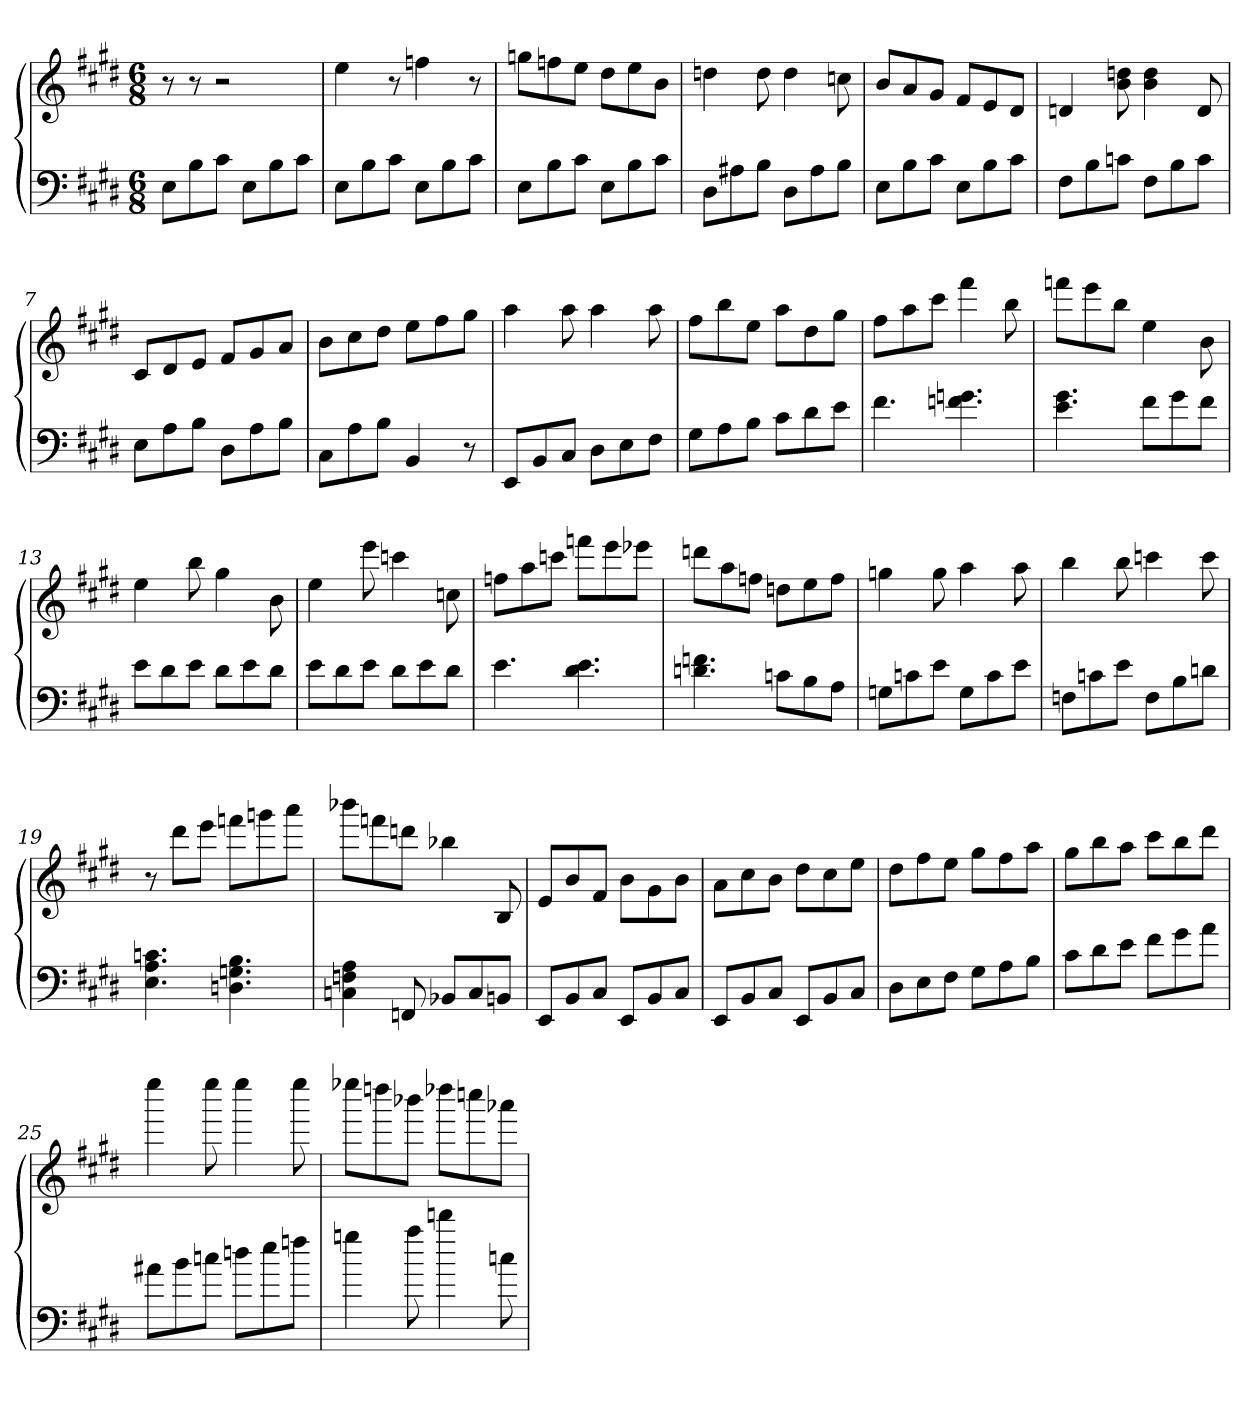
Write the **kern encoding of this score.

**kern	**kern
*part1	*part1
*staff2	*staff1
*clefF4	*clefG2
*k[f#c#g#d#]	*k[f#c#g#d#]
*E:	*E:
*M6/8	*M6/8
=1	=1
8E\L	8r
8B\	8r
8c#\J	2r
8E\L	.
8B\	.
8c#\J	.
=2	=2
8E\L	4ee\
8B\	.
8c#\J	8r
8E\L	4ffn\
8B\	.
8c#\J	8r
=3	=3
8E\L	8ggn\L
8B\	8ffn\
8c#\J	8ee\J
8E\L	8dd#\L
8B\	8ee\
8c#\J	8b\J
=4	=4
8D#\L	4ddn\
8A#X\	.
8B\J	8dd\
8D#\L	4dd\
8A#\	.
8B\J	8ccn\
=5	=5
8E\L	8b/L
8B\	8a/
8c#\J	8g#/J
8E\L	8f#/L
8B\	8e/
8c#\J	8d#/J
=6	=6
8F#\L	4dn/
8B\	.
8cn\J	8b\ 8ddn\
8F#\L	4b\ 4dd\
8B\	.
8c\J	8d/
=7	=7
8E\L	8c#/L
8A\	8d#/
8B\J	8e/J
8D#\L	8f#/L
8A\	8g#/
8B\J	8a/J
=8	=8
8C#\L	8b\L
8A\	8cc#\
8B\J	8dd#\J
4BB/	8ee\L
.	8ff#\
8r	8gg#\J
=9	=9
8EE/L	4aa\
8BB/	.
8C#/J	8aa\
8D#\L	4aa\
8E\	.
8F#\J	8aa\
=10	=10
8G#\L	8ff#\L
8A\	8bb\
8B\J	8ee\J
8c#\L	8aa\L
8d#\	8dd#\
8e\J	8gg#\J
=11	=11
4.f#\	8ff#\L
.	8aa\
.	8ccc#\J
4.fn\ 4.gn\	4fff#\
.	8bb\
=12	=12
4.e\ 4.g#\	8fffn\L
.	8eee\
.	8bb\J
8f#\L	4ee\
8g#\	.
8f#\J	8b\
=13	=13
8e\L	4ee\
8d#\	.
8e\J	8bb\
8d#\L	4gg#\
8e\	.
8d#\J	8b\
=14	=14
8e\L	4ee\
8d#\	.
8e\J	8eee\
8d#\L	4cccn\
8e\	.
8d#\J	8ccn\
=15	=15
4.e\	8ffn\L
.	8aa\
.	8cccn\J
4.d#\ 4.e\	8fffn\L
.	8eee\
.	8eee-X\J
=16	=16
4.dn\ 4.fn\	8dddn\L
.	8aa\
.	8ffn\J
8cn\L	8ddn\L
8B\	8ee\
8A\J	8ff\J
=17	=17
8Gn\L	4ggn\
8cn\	.
8e\J	8gg\
8G\L	4aa\
8c\	.
8e\J	8aa\
=18	=18
8Fn\L	4bb\
8cn\	.
8e\J	8bb\
8F\L	4cccn\
8B\	.
8dn\J	8ccc\
=19	=19
4.E\ 4.A\ 4.cn\	8r
.	8ddd#\L
.	8eee\J
4.Dn\ 4.Gn\ 4.B\	8fffn\L
.	8gggn\
.	8aaa\J
=20	=20
4Cn\ 4Fn\ 4A\	8bbb-X\L
.	8fffn\
8FFn/	8dddn\J
8BB-X/L	4bb-X\
8C/	.
8BBn/J	8B/
=21	=21
8EE/L	8e/L
8BB/	8b/
8C#/J	8f#/J
8EE/L	8b\L
8BB/	8g#\
8C#/J	8b\J
=22	=22
8EE/L	8a\L
8BB/	8cc#\
8C#/J	8b\J
8EE/L	8dd#\L
8BB/	8cc#\
8C#/J	8ee\J
=23	=23
8D#\L	8dd#\L
8E\	8ff#\
8F#\J	8ee\J
8G#\L	8gg#\L
8A\	8ff#\
8B\J	8aa\J
=24	=24
8c#\L	8gg#\L
8d#\	8bb\
8e\J	8aa\J
8f#\L	8ccc#\L
8g#\	8bb\
8a\J	8ddd#\J
=25	=25
8a#X\L	4eeee\
8b\	.
8ccn\J	8eeee\
8ddn\L	4eeee\
8ee\	.
8ffn\J	8eeee\
=26	=26
4ggn\	8eeee-X\L
.	8ddddn\
8aa\	8bbb-X\J
4dddn\	8dddd-X\L
.	8ccccn\
8ccn\	8aaa-X\J
=	=
*-	*-
